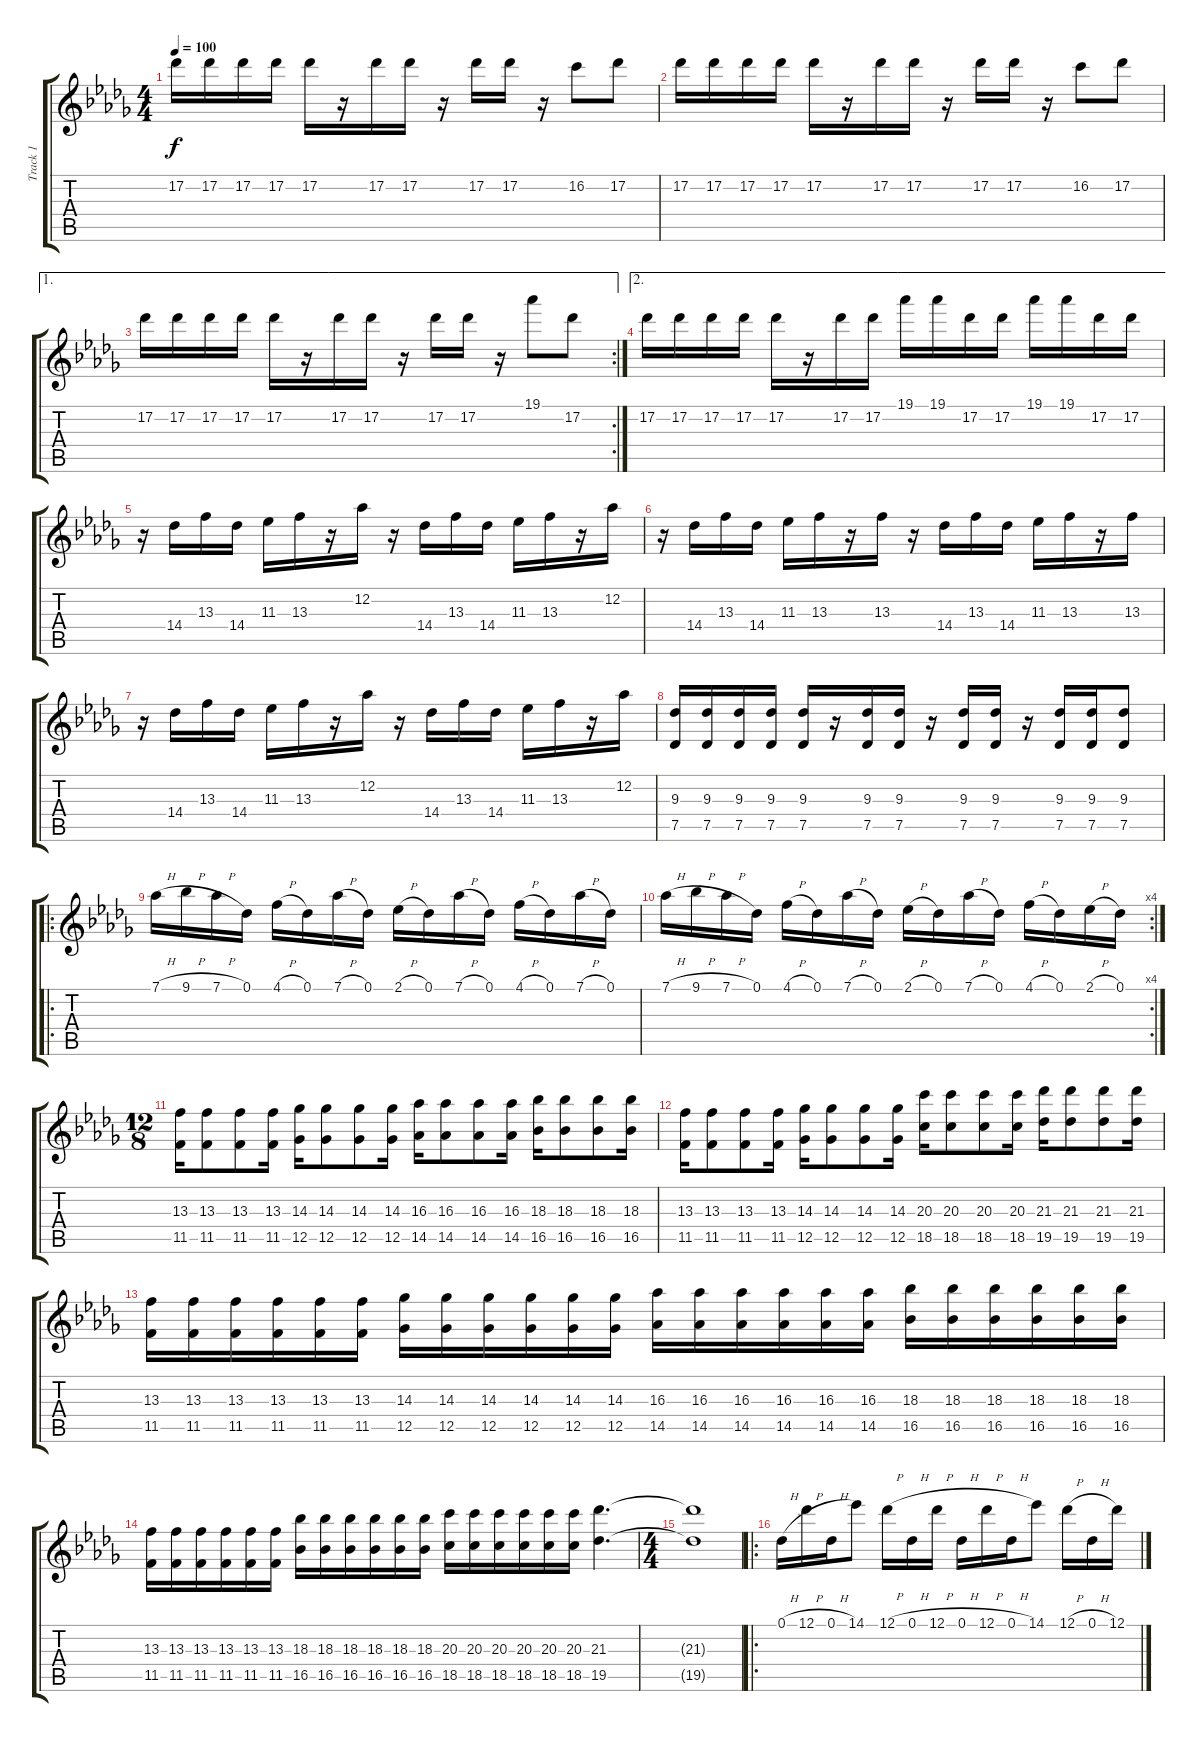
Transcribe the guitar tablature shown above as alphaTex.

\track ("Track 1" "Track 1") {instrument distortionguitar}
\staff {score tabs}
\tuning (Db4 Ab3 E3 B2 Gb2 B1) {hide}
\ts (4 4)
\tempo 100
\clef g2
\ks db
17.2.16{dy f} 17.2.16 17.2.16 17.2.16 17.2.16 r.16 17.2.16 17.2.16 r.16 17.2.16 17.2.16 r.16 16.2.8 17.2.8 |
17.2.16 17.2.16 17.2.16 17.2.16 17.2.16 r.16 17.2.16 17.2.16 r.16 17.2.16 17.2.16 r.16 16.2.8 17.2.8 |
\ae 1
\rc 2
17.2.16 17.2.16 17.2.16 17.2.16 17.2.16 r.16 17.2.16 17.2.16 r.16 17.2.16 17.2.16 r.16 19.1.8 17.2.8 |
\ae 2
17.2.16 17.2.16 17.2.16 17.2.16 17.2.16 r.16 17.2.16 17.2.16 19.1.16 19.1.16 17.2.16 17.2.16 19.1.16 19.1.16 17.2.16 17.2.16 |
r.16 14.4.16 13.3.16 14.4.16 11.3.16 13.3.16 r.16 12.2.16 r.16 14.4.16 13.3.16 14.4.16 11.3.16 13.3.16 r.16 12.2.16 |
r.16 14.4.16 13.3.16 14.4.16 11.3.16 13.3.16 r.16 13.3.16 r.16 14.4.16 13.3.16 14.4.16 11.3.16 13.3.16 r.16 13.3.16 |
r.16 14.4.16 13.3.16 14.4.16 11.3.16 13.3.16 r.16 12.2.16 r.16 14.4.16 13.3.16 14.4.16 11.3.16 13.3.16 r.16 12.2.16 |
(9.3 7.5).16 (9.3 7.5).16 (9.3 7.5).16 (9.3 7.5).16 (9.3 7.5).16 r.16 (9.3 7.5).16 (9.3 7.5).16 r.16 (9.3 7.5).16 (9.3 7.5).16 r.16 (9.3 7.5).16 (9.3 7.5).16 (9.3 7.5).8 |
\ro
7.1{h}.16 9.1{h}.16 7.1{h}.16 0.1.16 4.1{h}.16 0.1.16 7.1{h}.16 0.1.16 2.1{h}.16 0.1.16 7.1{h}.16 0.1.16 4.1{h}.16 0.1.16 7.1{h}.16 0.1.16 |
\rc 4
7.1{h}.16 9.1{h}.16 7.1{h}.16 0.1.16 4.1{h}.16 0.1.16 7.1{h}.16 0.1.16 2.1{h}.16 0.1.16 7.1{h}.16 0.1.16 4.1{h}.16 0.1.16 2.1{h}.16 0.1.16 |
\ts (12 8)
(13.3 11.5).16 (13.3 11.5).8 (13.3 11.5).8 (13.3 11.5).16 (14.3 12.5).16 (14.3 12.5).8 (14.3 12.5).8 (14.3 12.5).16 (16.3 14.5).16 (16.3 14.5).8 (16.3 14.5).8 (16.3 14.5).16 (18.3 16.5).16 (18.3 16.5).8 (18.3 16.5).8 (18.3 16.5).16 |
(13.3 11.5).16 (13.3 11.5).8 (13.3 11.5).8 (13.3 11.5).16 (14.3 12.5).16 (14.3 12.5).8 (14.3 12.5).8 (14.3 12.5).16 (20.3 18.5).16 (20.3 18.5).8 (20.3 18.5).8 (20.3 18.5).16 (21.3 19.5).16 (21.3 19.5).8 (21.3 19.5).8 (21.3 19.5).16 |
(13.3 11.5).16 (13.3 11.5).16 (13.3 11.5).16 (13.3 11.5).16 (13.3 11.5).16 (13.3 11.5).16 (14.3 12.5).16 (14.3 12.5).16 (14.3 12.5).16 (14.3 12.5).16 (14.3 12.5).16 (14.3 12.5).16 (16.3 14.5).16 (16.3 14.5).16 (16.3 14.5).16 (16.3 14.5).16 (16.3 14.5).16 (16.3 14.5).16 (18.3 16.5).16 (18.3 16.5).16 (18.3 16.5).16 (18.3 16.5).16 (18.3 16.5).16 (18.3 16.5).16 |
(13.3 11.5).16 (13.3 11.5).16 (13.3 11.5).16 (13.3 11.5).16 (13.3 11.5).16 (13.3 11.5).16 (18.3 16.5).16 (18.3 16.5).16 (18.3 16.5).16 (18.3 16.5).16 (18.3 16.5).16 (18.3 16.5).16 (20.3 18.5).16 (20.3 18.5).16 (20.3 18.5).16 (20.3 18.5).16 (20.3 18.5).16 (20.3 18.5).16 (21.3 19.5).4{d} |
\ts (4 4)
(21.3{t} 19.5{t}).1 |
\ro
0.1{h}.16 12.1{h}.16 0.1{h}.16 14.1.8 12.1{h}.16 0.1{h}.16 12.1{h}.16 0.1{h}.16 12.1{h}.16 0.1{h}.16 14.1.8 12.1{h}.16 0.1{h}.16 12.1.16
